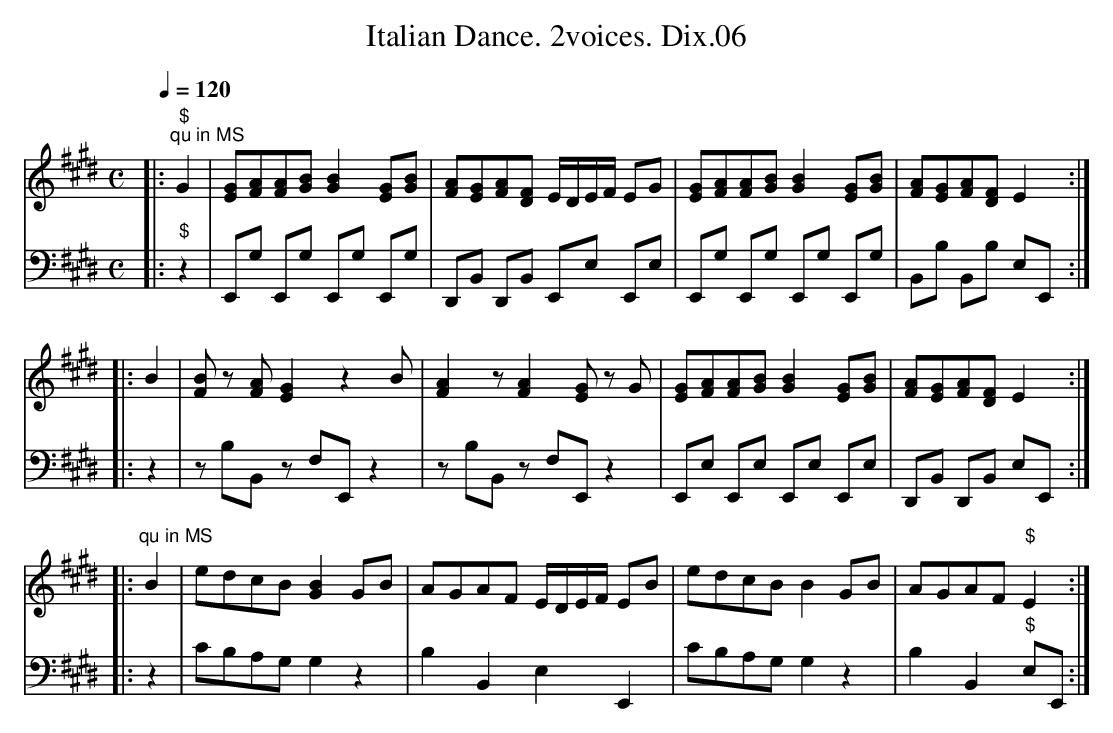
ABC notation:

X:1
T:Italian Dance. 2voices. Dix.06
M:C
L:1/8
Q:1/4=120
K:E
[V:1]|:"$""qu in MS"G2|[GE][AF][AF][BG][B2G2][GE][BG]|[AF][GE][AF][FD] E/D/E/F/ EG|[GE][AF][AF][BG][B2G2][GE][BG]|[AF][GE][AF][FD]E2:|
[V:2]|:"$"z2|E,,G, E,,G, E,,G, E,,G,|D,,B,, D,,B,, E,,E, E,,E,|E,,G, E,,G, E,,G, E,,G,|B,,B, B,,B, E,E,,:|
[V:1]|:B2|[BF]z [AF][G2E2]z2B|[A2F2]z[A2F2][GE]z G|[GE][AF][AF][BG][B2G2][GE][BG]|[AF][GE][AF][FD]E2:|
[V:2]|:z2|zB,B,,z F,E,,z2|zB,B,,z F,E,,z2|E,,E, E,,E,  E,,E, E,,E,|D,,B,, D,,B,, E,E,,:|
[V:1]|:"qu in MS"B2|edcB [B2G2]GB|AGAF E/D/E/F/ EB|edcB B2 GB|AGAF"$"E2:|
[V:2]|:z2|CB,A,G,G,2z2|B,2B,,2E,2E,,2|CB,A,G,G,2z2|B,2B,,2"$"E,E,,:|
